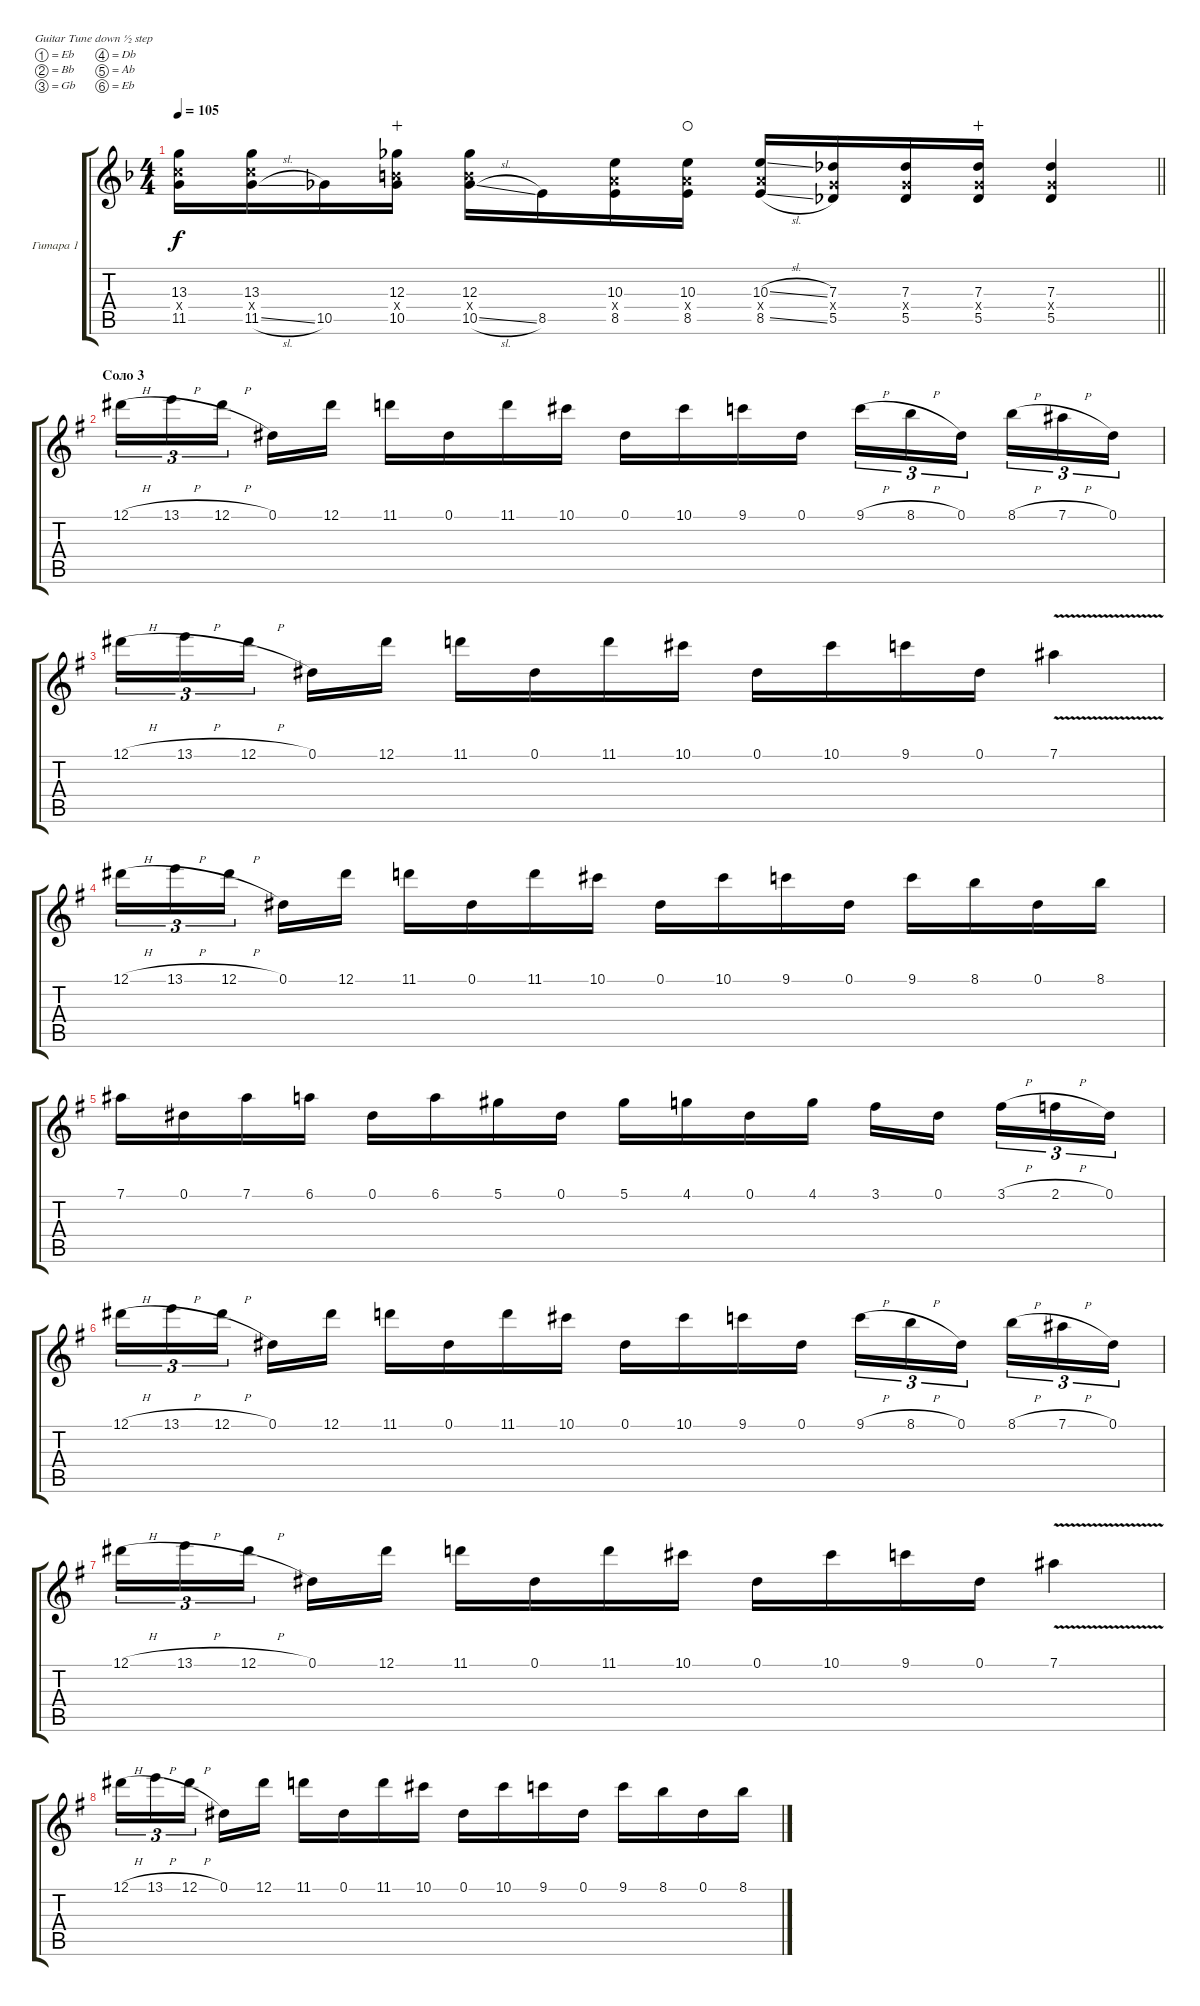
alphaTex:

\bracketExtendMode groupsimilarinstruments
\firstSystemTrackNameMode fullname
\otherSystemsTrackNameMode fullname
\firstSystemTrackNameOrientation horizontal
\otherSystemsTrackNameOrientation horizontal
\chordDiagramsInScore
\track ("Гитара 1" "E-Gt") {instrument distortionguitar}
\staff {score tabs}
\tuning (Eb4 Bb3 Gb3 Db3 Ab2 Eb2)
\ts (4 4)
\tempo 105
\clef g2
\barLineRight lightlight
\ks dminor
(13.3 11.4{x} 11.5).16{dy f} (13.3 11.4{x} 11.5{sl}).16 10.5.16 (12.3 10.4{x} 10.5).16{wahc} (12.3 10.4{x} 10.5{sl}).16 8.5.16 (10.3 8.4{x} 8.5).16 (10.3 8.4{x} 8.5).16{waho} (10.3{sl} 8.4{x} 8.5{sl}).16 (7.3 5.4{x} 5.5).16 (7.3 5.4{x} 5.5).16 (7.3 5.4{x} 5.5).16{wahc} (7.3 5.4{x} 5.5).4 |
\section ("" "Соло 3")
\ks eminor
12.1{h}.16{tu (3 2)} 13.1{h}.16{tu (3 2)} 12.1{h}.16{tu (3 2)} 0.1.16 12.1.16 11.1.16 0.1.16 11.1.16 10.1.16 0.1.16 10.1.16 9.1.16 0.1.16 9.1{h}.16{tu (3 2)} 8.1{h}.16{tu (3 2)} 0.1.16{tu (3 2)} 8.1{h}.16{tu (3 2)} 7.1{h}.16{tu (3 2)} 0.1.16{tu (3 2)} |
12.1{h}.16{tu (3 2)} 13.1{h}.16{tu (3 2)} 12.1{h}.16{tu (3 2)} 0.1.16 12.1.16 11.1.16 0.1.16 11.1.16 10.1.16 0.1.16 10.1.16 9.1.16 0.1.16 7.1{v}.4 |
12.1{h}.16{tu (3 2)} 13.1{h}.16{tu (3 2)} 12.1{h}.16{tu (3 2)} 0.1.16 12.1.16 11.1.16 0.1.16 11.1.16 10.1.16 0.1.16 10.1.16 9.1.16 0.1.16 9.1.16 8.1.16 0.1.16 8.1.16 |
7.1.16 0.1.16 7.1.16 6.1.16 0.1.16 6.1.16 5.1.16 0.1.16 5.1.16 4.1.16 0.1.16 4.1.16 3.1.16 0.1.16 3.1{h}.16{tu (3 2)} 2.1{h}.16{tu (3 2)} 0.1.16{tu (3 2)} |
12.1{h}.16{tu (3 2)} 13.1{h}.16{tu (3 2)} 12.1{h}.16{tu (3 2)} 0.1.16 12.1.16 11.1.16 0.1.16 11.1.16 10.1.16 0.1.16 10.1.16 9.1.16 0.1.16 9.1{h}.16{tu (3 2)} 8.1{h}.16{tu (3 2)} 0.1.16{tu (3 2)} 8.1{h}.16{tu (3 2)} 7.1{h}.16{tu (3 2)} 0.1.16{tu (3 2)} |
12.1{h}.16{tu (3 2)} 13.1{h}.16{tu (3 2)} 12.1{h}.16{tu (3 2)} 0.1.16 12.1.16 11.1.16 0.1.16 11.1.16 10.1.16 0.1.16 10.1.16 9.1.16 0.1.16 7.1{v}.4 |
12.1{h}.16{tu (3 2)} 13.1{h}.16{tu (3 2)} 12.1{h}.16{tu (3 2)} 0.1.16 12.1.16 11.1.16 0.1.16 11.1.16 10.1.16 0.1.16 10.1.16 9.1.16 0.1.16 9.1.16 8.1.16 0.1.16 8.1.16
